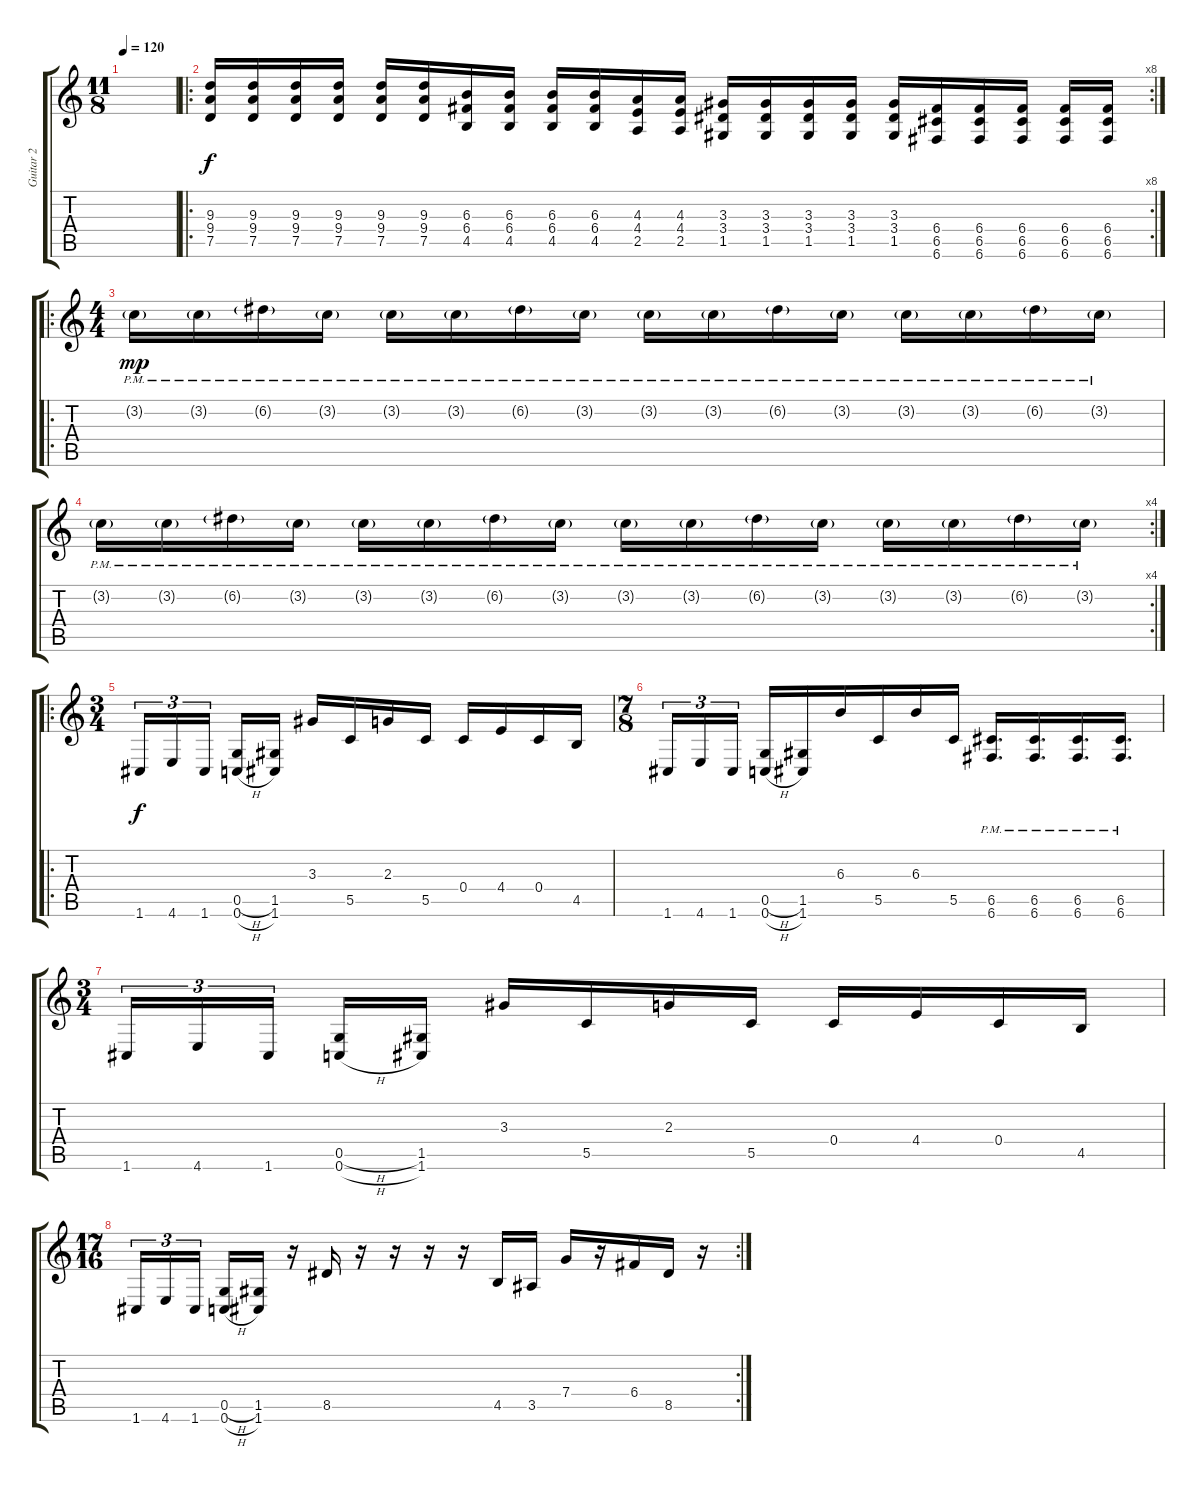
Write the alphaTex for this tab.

\track ("Guitar 2" "Guitar 2") {instrument distortionguitar}
\staff {score tabs}
\tuning (D4 A3 F3 C3 G2 C2) {hide}
\ts (11 8)
\tempo 120
\clef g2
\ks c
|
\ro
\rc 8
(9.3 9.4 7.5).16 (9.3 9.4 7.5).16 (9.3 9.4 7.5).16 (9.3 9.4 7.5).16 (9.3 9.4 7.5).16 (9.3 9.4 7.5).16 (6.3 6.4 4.5).16 (6.3 6.4 4.5).16 (6.3 6.4 4.5).16 (6.3 6.4 4.5).16 (4.3 4.4 2.5).16 (4.3 4.4 2.5).16 (3.3 3.4 1.5).16 (3.3 3.4 1.5).16 (3.3 3.4 1.5).16 (3.3 3.4 1.5).16 (3.3 3.4 1.5).16 (6.4 6.5 6.6).16 (6.4 6.5 6.6).16 (6.4 6.5 6.6).16 (6.4 6.5 6.6).16 (6.4 6.5 6.6).16 |
\ro
\ts (4 4)
3.2{g pm}.16{dy mp volume 8} 3.2{g pm}.16 6.2{g pm}.16 3.2{g pm}.16 3.2{g pm}.16 3.2{g pm}.16 6.2{g pm}.16 3.2{g pm}.16 3.2{g pm}.16 3.2{g pm}.16 6.2{g pm}.16 3.2{g pm}.16 3.2{g pm}.16 3.2{g pm}.16 6.2{g pm}.16 3.2{g pm}.16 |
\rc 4
3.2{g pm}.16 3.2{g pm}.16 6.2{g pm}.16 3.2{g pm}.16 3.2{g pm}.16 3.2{g pm}.16 6.2{g pm}.16 3.2{g pm}.16 3.2{g pm}.16 3.2{g pm}.16 6.2{g pm}.16 3.2{g pm}.16 3.2{g pm}.16 3.2{g pm}.16 6.2{g pm}.16 3.2{g pm}.16 |
\ro
\ts (3 4)
1.6.16{tu (3 2) dy f volume 13 instrument distortionguitar} 4.6.16{tu (3 2)} 1.6.16{tu (3 2) beam splitsecondary} (0.5{h} 0.6{h}).16 (1.5 1.6).16 3.3.16 5.5.16 2.3.16 5.5.16 0.4.16 4.4.16 0.4.16 4.5.16 |
\ts (7 8)
1.6.16{tu (3 2) instrument distortionguitar} 4.6.16{tu (3 2)} 1.6.16{tu (3 2)} (0.5{h} 0.6{h}).16 (1.5 1.6).16 6.3.16 5.5.16 6.3.16 5.5.16 (6.5{pm} 6.6{pm}).16{d} (6.5{pm} 6.6{pm}).16{d} (6.5{pm} 6.6{pm}).16{d} (6.5{pm} 6.6{pm}).16{d} |
\ts (3 4)
1.6.16{tu (3 2) instrument distortionguitar} 4.6.16{tu (3 2)} 1.6.16{tu (3 2) beam splitsecondary} (0.5{h} 0.6{h}).16 (1.5 1.6).16 3.3.16 5.5.16 2.3.16 5.5.16 0.4.16 4.4.16 0.4.16 4.5.16 |
\rc 2
\ts (17 16)
1.6.16{tu (3 2) instrument distortionguitar} 4.6.16{tu (3 2)} 1.6.16{tu (3 2)} (0.5{h} 0.6{h}).16 (1.5 1.6).16 r.16 8.5.16 r.16 r.16 r.16 r.16 4.5.16 3.5.16 7.4.16 r.16 6.4.16 8.5.16 r.16
